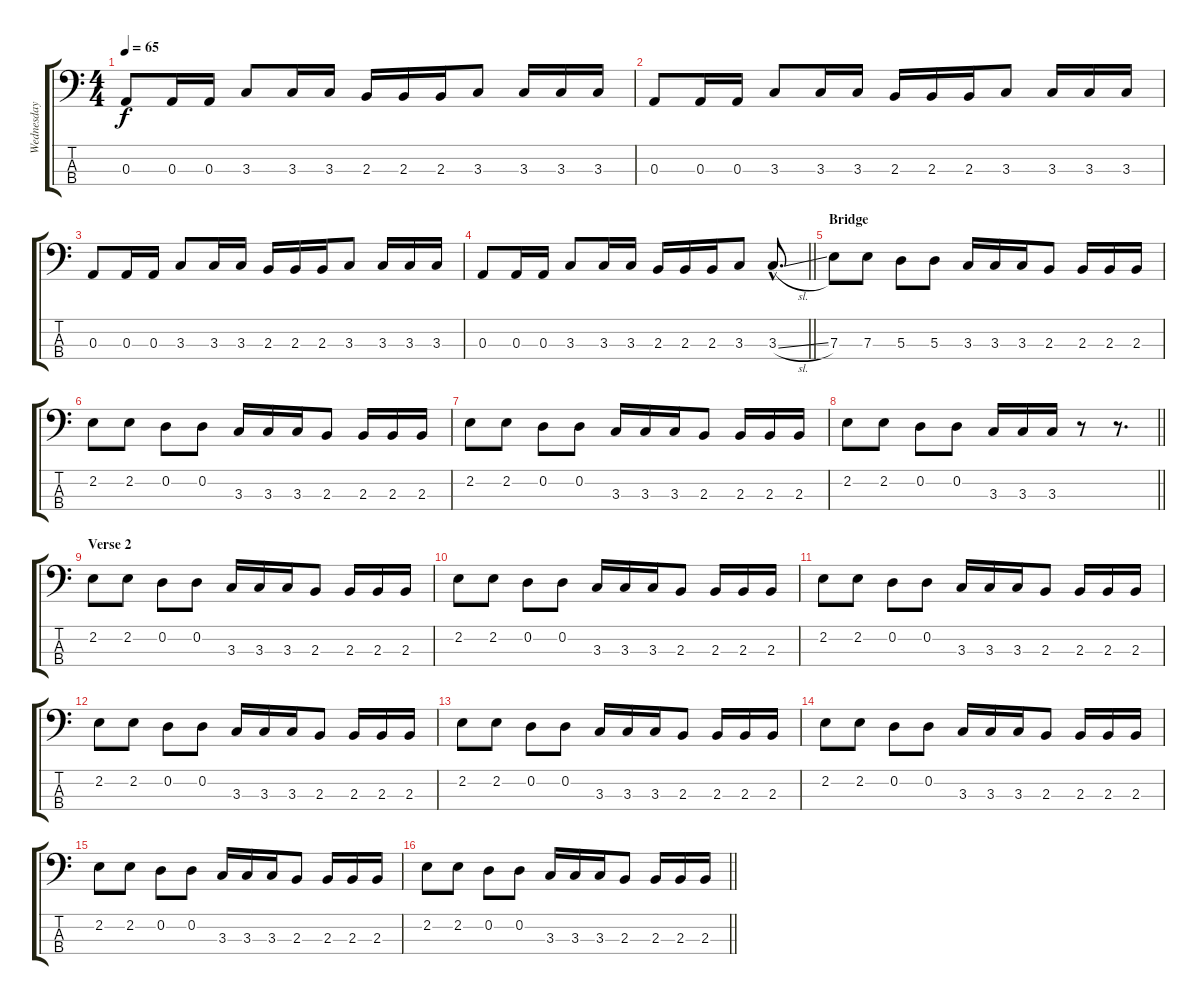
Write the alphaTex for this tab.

\track ("Wednesday 13 - Bass" "Wednesday ") {instrument electricbassfinger}
\staff {score tabs}
\tuning (G2 D2 A1 E1) {hide}
\ts (4 4)
\tempo 65
\clef f4
\ks c
0.3.8{dy f} 0.3.16 0.3.16 3.3.8 3.3.16 3.3.16 2.3.16 2.3.16 2.3.16 3.3.8 3.3.16 3.3.16 3.3.16 |
0.3.8 0.3.16 0.3.16 3.3.8 3.3.16 3.3.16 2.3.16 2.3.16 2.3.16 3.3.8 3.3.16 3.3.16 3.3.16 |
0.3.8 0.3.16 0.3.16 3.3.8 3.3.16 3.3.16 2.3.16 2.3.16 2.3.16 3.3.8 3.3.16 3.3.16 3.3.16 |
\barLineRight lightlight
0.3.8 0.3.16 0.3.16 3.3.8 3.3.16 3.3.16 2.3.16 2.3.16 2.3.16 3.3.8 3.3{sl hac}.8{d} |
\section ("" "Bridge")
7.3.8 7.3.8 5.3.8 5.3.8 3.3.16 3.3.16 3.3.16 2.3.8 2.3.16 2.3.16 2.3.16 |
2.2.8 2.2.8 0.2.8 0.2.8 3.3.16 3.3.16 3.3.16 2.3.8 2.3.16 2.3.16 2.3.16 |
2.2.8 2.2.8 0.2.8 0.2.8 3.3.16 3.3.16 3.3.16 2.3.8 2.3.16 2.3.16 2.3.16 |
\barLineRight lightlight
2.2.8 2.2.8 0.2.8 0.2.8 3.3.16 3.3.16 3.3.16 r.8 r.8{d} |
\section ("" "Verse 2")
2.2.8 2.2.8 0.2.8 0.2.8 3.3.16 3.3.16 3.3.16 2.3.8 2.3.16 2.3.16 2.3.16 |
2.2.8 2.2.8 0.2.8 0.2.8 3.3.16 3.3.16 3.3.16 2.3.8 2.3.16 2.3.16 2.3.16 |
2.2.8 2.2.8 0.2.8 0.2.8 3.3.16 3.3.16 3.3.16 2.3.8 2.3.16 2.3.16 2.3.16 |
2.2.8 2.2.8 0.2.8 0.2.8 3.3.16 3.3.16 3.3.16 2.3.8 2.3.16 2.3.16 2.3.16 |
2.2.8 2.2.8 0.2.8 0.2.8 3.3.16 3.3.16 3.3.16 2.3.8 2.3.16 2.3.16 2.3.16 |
2.2.8 2.2.8 0.2.8 0.2.8 3.3.16 3.3.16 3.3.16 2.3.8 2.3.16 2.3.16 2.3.16 |
2.2.8 2.2.8 0.2.8 0.2.8 3.3.16 3.3.16 3.3.16 2.3.8 2.3.16 2.3.16 2.3.16 |
\barLineRight lightlight
2.2.8 2.2.8 0.2.8 0.2.8 3.3.16 3.3.16 3.3.16 2.3.8 2.3.16 2.3.16 2.3.16
